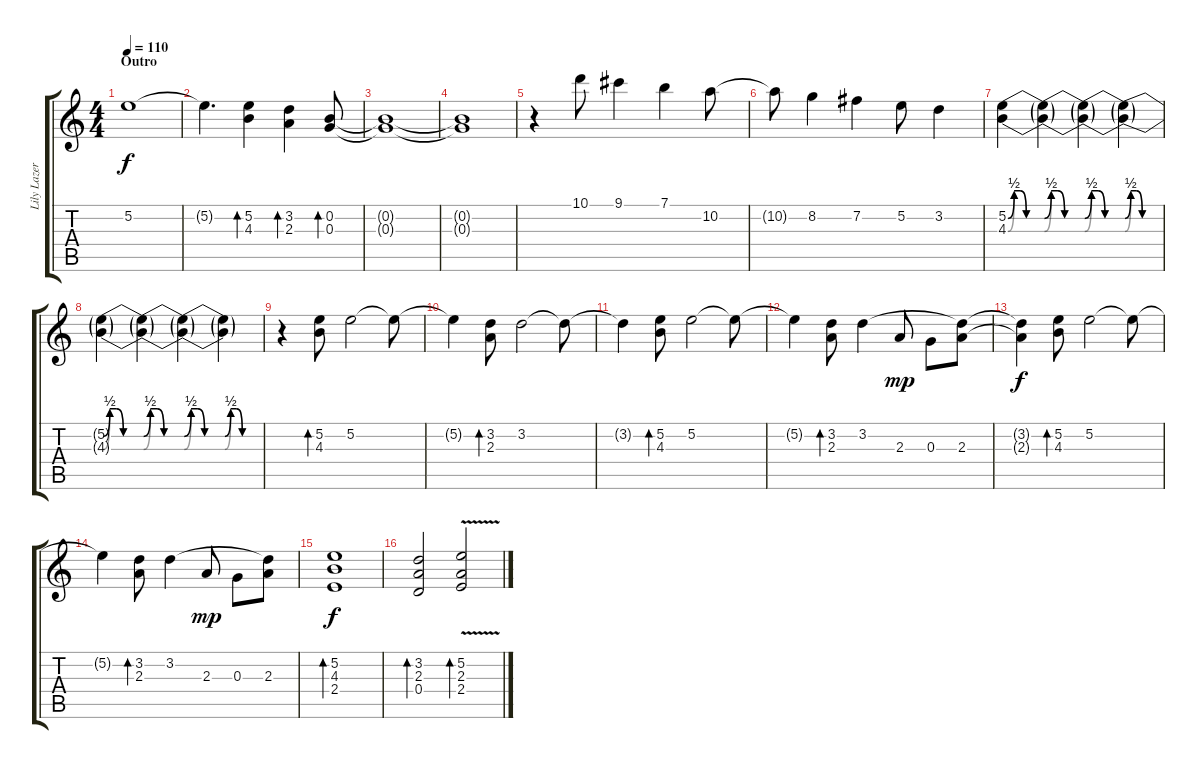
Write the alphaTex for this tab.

\track ("Lily Lazer (Guitar)" "Lily Lazer") {instrument electricguitarjazz}
\staff {score tabs}
\tuning (E4 B3 G3 D3 A2 E2) {hide}
\ts (4 4)
\section ("" "Outro")
\tempo 110
\clef g2
\ks c
5.2{t}.1{dy f} |
5.2{t}.4{d} (5.2 4.3).4{bd 120} (3.2 2.3).4{bd 120} (0.2 0.3).8{bd 120} |
(0.2{t} 0.3{t}).1 |
(0.2{t} 0.3{t}).1 |
r.4 10.1.8 9.1.4 7.1.4 10.2.8 |
10.2{t}.8 8.2.4 7.2.4 5.2.8 3.2.4 |
(5.2{be (custom 0 0 10 2 20 2 30 0 60 0)} 4.3{be (custom 0 0 10 2 20 2 30 0 60 0)}).4 (5.2{be (custom 0 0 10 2 20 2 30 0 60 0) t} 4.3{be (custom 0 0 10 2 20 2 30 0 60 0) t}).4 (5.2{be (custom 0 0 10 2 20 2 30 0 60 0) t} 4.3{be (custom 0 0 10 2 20 2 30 0 60 0) t}).4 (5.2{be (custom 0 0 10 2 20 2 30 0 60 0) t} 4.3{be (custom 0 0 10 2 20 2 30 0 60 0) t}).4 |
(5.2{be (custom 0 0 10 2 20 2 30 0 60 0) t} 4.3{be (custom 0 0 10 2 20 2 30 0 60 0) t}).4 (5.2{be (custom 0 0 10 2 20 2 30 0 60 0) t} 4.3{be (custom 0 0 10 2 20 2 30 0 60 0) t}).4 (5.2{be (custom 0 0 10 2 20 2 30 0 60 0) t} 4.3{be (custom 0 0 10 2 20 2 30 0 60 0) t}).4 (5.2{be (custom 0 0 10 2 20 2 30 0 60 0) t} 4.3{be (custom 0 0 10 2 20 2 30 0 60 0) t}).4 |
r.4 (5.2 4.3).8{bd 120} 5.2.2 5.2{t}.8 |
5.2{t}.4 (3.2 2.3).8{bd 120} 3.2.2 3.2{t}.8 |
3.2{t}.4 (5.2 4.3).8{bd 120} 5.2.2 5.2{t}.8 |
5.2{t}.4 (3.2 2.3).8{bd 120} 3.2.4 2.3.8{dy mp} 0.3.8 (3.2{t} 2.3).8 |
(3.2{t} 2.3{t}).4{dy f} (5.2 4.3).8{bd 120} 5.2.2 5.2{t}.8 |
5.2{t}.4 (3.2 2.3).8{bd 120} 3.2.4 2.3.8{dy mp} 0.3.8 (3.2{t} 2.3).8 |
(5.2 4.3 2.4).1{bd 120 dy f} |
(3.2 2.3 0.4).2{bd 120} (5.2{v} 2.3{v} 2.4).2{bd 120}
